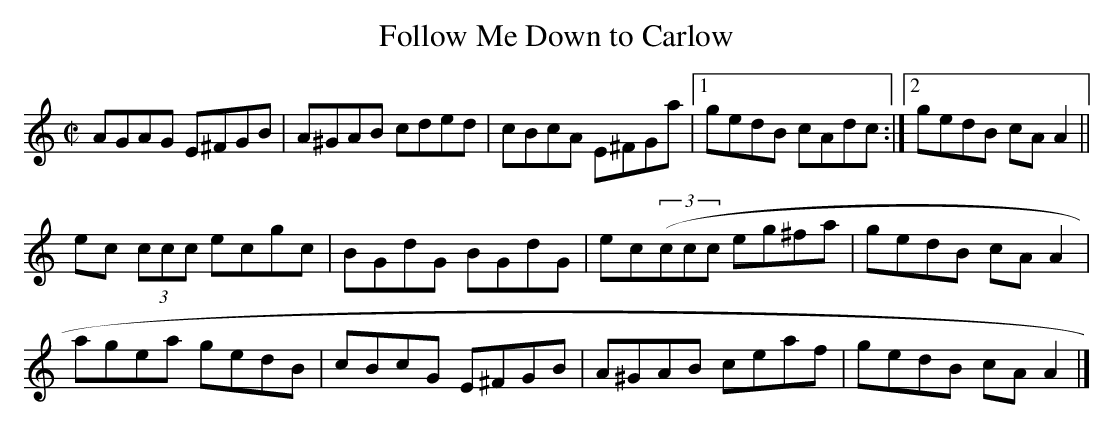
X:1
T: Follow Me Down to Carlow
M: C|
L: 1/8
K: Am
AGAG E^FGB|A^GAB cded|cBcA E^FGa|1gedB cAdc:|2gedB cAA2||
ec (3ccc ecgc|BGdG BGdG|ec((3ccc eg^fa|gedB cAA2|
agea gedB|cBcG E^FGB|A^GAB ceaf|gedB cAA2|]
